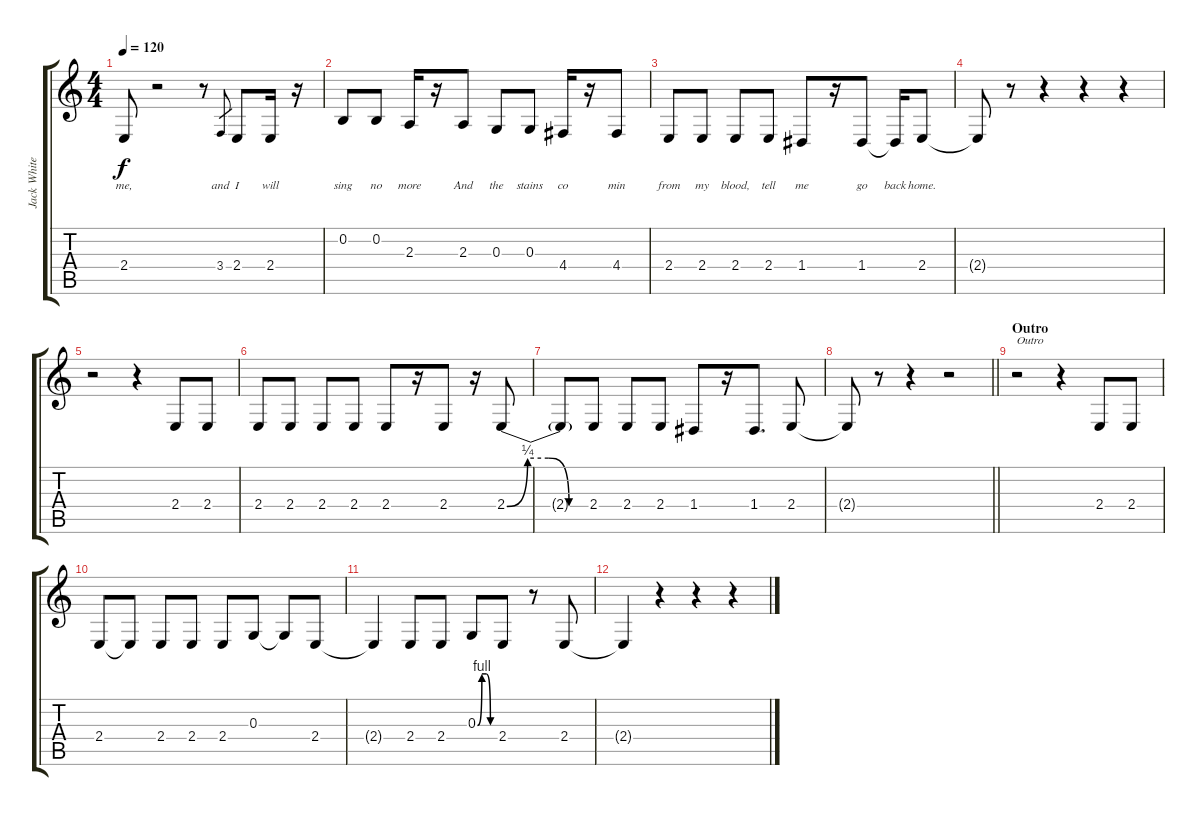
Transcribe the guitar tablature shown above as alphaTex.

\track ("Jack White Voice" "Jack White") {instrument cello}
\staff {score tabs}
\tuning (E4 B3 G3 D3 A2 E2) {hide}
\ts (4 4)
\tempo 120
\clef g2
\ks c
2.4{t}.8{lyrics (0 "me,") lyrics (1 "") lyrics (2 "") lyrics (3 "") lyrics (4 "") dy f} r.2 r.8 3.4.8{lyrics (0 "and") lyrics (1 "") lyrics (2 "") lyrics (3 "") lyrics (4 "") gr} 2.4.8{lyrics (0 "I") lyrics (1 "") lyrics (2 "") lyrics (3 "") lyrics (4 "")} 2.4.16{lyrics (0 "will") lyrics (1 "") lyrics (2 "") lyrics (3 "") lyrics (4 "")} r.16 |
0.2.8{lyrics (0 "sing") lyrics (1 "") lyrics (2 "") lyrics (3 "") lyrics (4 "")} 0.2.8{lyrics (0 "no") lyrics (1 "") lyrics (2 "") lyrics (3 "") lyrics (4 "")} 2.3.16{lyrics (0 "more") lyrics (1 "") lyrics (2 "") lyrics (3 "") lyrics (4 "")} r.16 2.3.8{lyrics (0 "And") lyrics (1 "") lyrics (2 "") lyrics (3 "") lyrics (4 "")} 0.3.8{lyrics (0 "the") lyrics (1 "") lyrics (2 "") lyrics (3 "") lyrics (4 "")} 0.3.8{lyrics (0 "stains") lyrics (1 "") lyrics (2 "") lyrics (3 "") lyrics (4 "")} 4.4.16{lyrics (0 "co") lyrics (1 "") lyrics (2 "") lyrics (3 "") lyrics (4 "")} r.16 4.4.8{lyrics (0 "min") lyrics (1 "") lyrics (2 "") lyrics (3 "") lyrics (4 "")} |
2.4.8{lyrics (0 "from") lyrics (1 "") lyrics (2 "") lyrics (3 "") lyrics (4 "")} 2.4.8{lyrics (0 "my") lyrics (1 "") lyrics (2 "") lyrics (3 "") lyrics (4 "")} 2.4.8{lyrics (0 "blood,") lyrics (1 "") lyrics (2 "") lyrics (3 "") lyrics (4 "")} 2.4.8{lyrics (0 "tell") lyrics (1 "") lyrics (2 "") lyrics (3 "") lyrics (4 "")} 1.4.8{lyrics (0 "me") lyrics (1 "") lyrics (2 "") lyrics (3 "") lyrics (4 "")} r.16 1.4.8{lyrics (0 "go") lyrics (1 "") lyrics (2 "") lyrics (3 "") lyrics (4 "")} 1.4{t}.16{lyrics (0 "back") lyrics (1 "") lyrics (2 "") lyrics (3 "") lyrics (4 "")} 2.4.8{lyrics (0 "home.") lyrics (1 "") lyrics (2 "") lyrics (3 "") lyrics (4 "")} |
2.4{t}.8 r.8 r.4 r.4 r.4 |
r.2 r.4 2.4.8 2.4.8 |
2.4.8 2.4.8 2.4.8 2.4.8 2.4.8 r.16 2.4.8 r.16 2.4{be (custom 0 0 15 1 30 1 45 0 60 0)}.8 |
2.4{t}.8 2.4.8 2.4.8 2.4.8 1.4.8 r.16 1.4.8{d} 2.4.8 |
\barLineRight lightlight
2.4{t}.8 r.8 r.4 r.2 |
\section ("" "Outro")
r.2{txt "Outro"} r.4 2.4.8 2.4.8 |
2.4.8 2.4{t}.8 2.4.8 2.4.8 2.4.8 0.3.8 0.3{t}.8 2.4.8 |
2.4{t}.4 2.4.8 2.4.8 0.3{be (custom 0 0 15 4 30 4 45 0 60 0)}.8 2.4.8 r.8 2.4.8 |
2.4{t}.4 r.4 r.4 r.4
